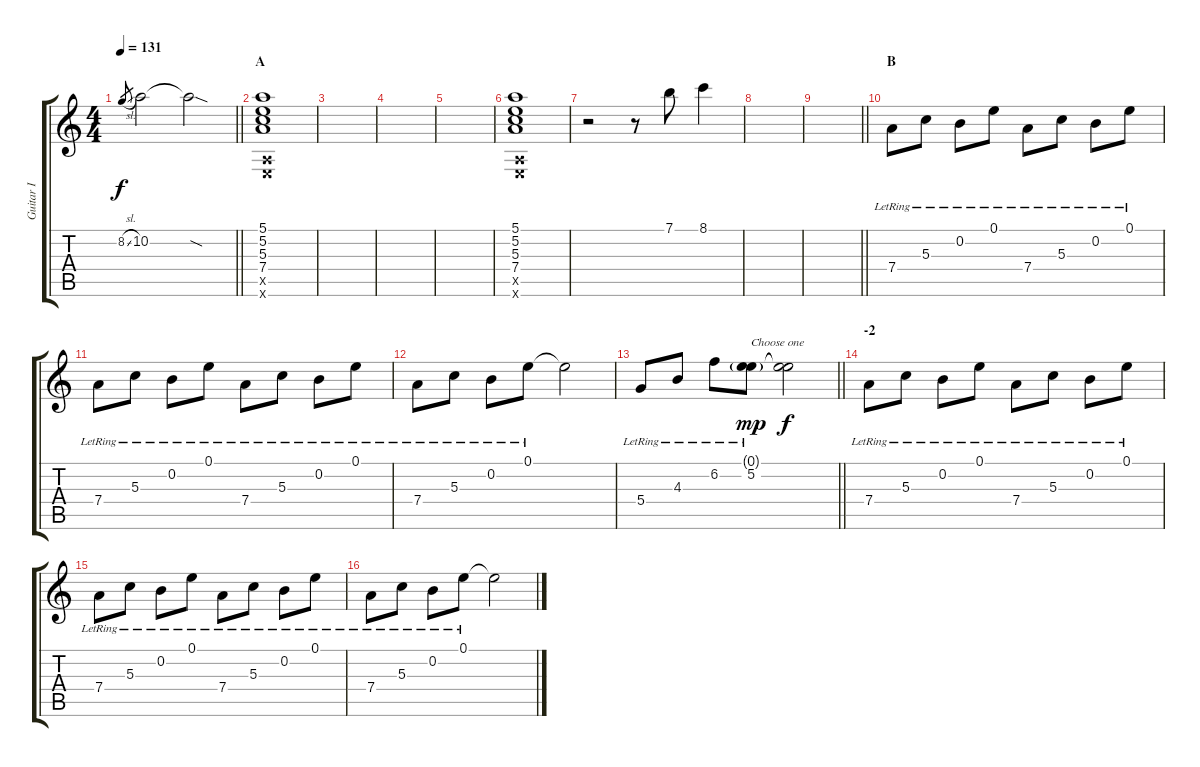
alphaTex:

\track ("Guitar I" "Guitar I") {instrument distortionguitar}
\staff {score tabs}
\tuning (E4 B3 G3 D3 A2 E2) {hide}
\ts (4 4)
\tempo 131
\clef g2
\barLineRight lightlight
\ks c
8.2{sl}.8{gr dy f} 10.2.2 10.2{sod t}.2 |
\section ("" "A")
(5.1 5.2 5.3 7.4 0.5{x} 0.6{x}).1 |
|
|
|
(5.1 5.2 5.3 7.4 0.5{x} 0.6{x}).1 |
r.2 r.8 7.1.8 8.1.4 |
|
\barLineRight lightlight
|
\section ("" "B")
7.4{lr}.8 5.3{lr}.8 0.2{lr}.8 0.1{lr}.8 7.4{lr}.8 5.3{lr}.8 0.2{lr}.8 0.1{lr}.8 |
7.4{lr}.8 5.3{lr}.8 0.2{lr}.8 0.1{lr}.8 7.4{lr}.8 5.3{lr}.8 0.2{lr}.8 0.1{lr}.8 |
7.4{lr}.8 5.3{lr}.8 0.2{lr}.8 0.1{lr}.8 0.1{t}.2 |
\barLineRight lightlight
5.4{lr}.8 4.3{lr}.8 6.2{lr}.8 (0.1{g lr} 5.2).8{txt "Choose one" dy mp} (0.1{t} 5.2{t}).2{dy f} |
\section ("" "-2")
7.4{lr}.8 5.3{lr}.8 0.2{lr}.8 0.1{lr}.8 7.4{lr}.8 5.3{lr}.8 0.2{lr}.8 0.1{lr}.8 |
7.4{lr}.8 5.3{lr}.8 0.2{lr}.8 0.1{lr}.8 7.4{lr}.8 5.3{lr}.8 0.2{lr}.8 0.1{lr}.8 |
7.4{lr}.8 5.3{lr}.8 0.2{lr}.8 0.1{lr}.8 0.1{t}.2
